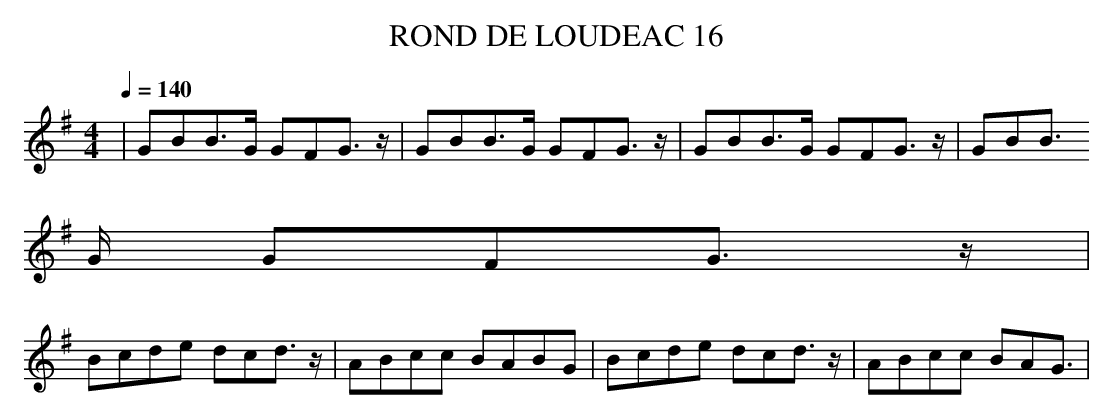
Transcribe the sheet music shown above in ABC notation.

X:1
T:ROND DE LOUDEAC 16
M:4/4
L:1/8
Q:1/4=140
K:G
|GBB3/2G/2 GFG3/2 z/2 |GBB3/2G/2 GFG3/2 z/2 |GBB3/2G/2 GFG3/2 z/2 |GBB3/
2G/2 GFG3/2 z/2 |
Bcde dcd3/2 z/2 |ABcc BABG|Bcde dcd3/2 z/2 |ABcc BAG3/2|
